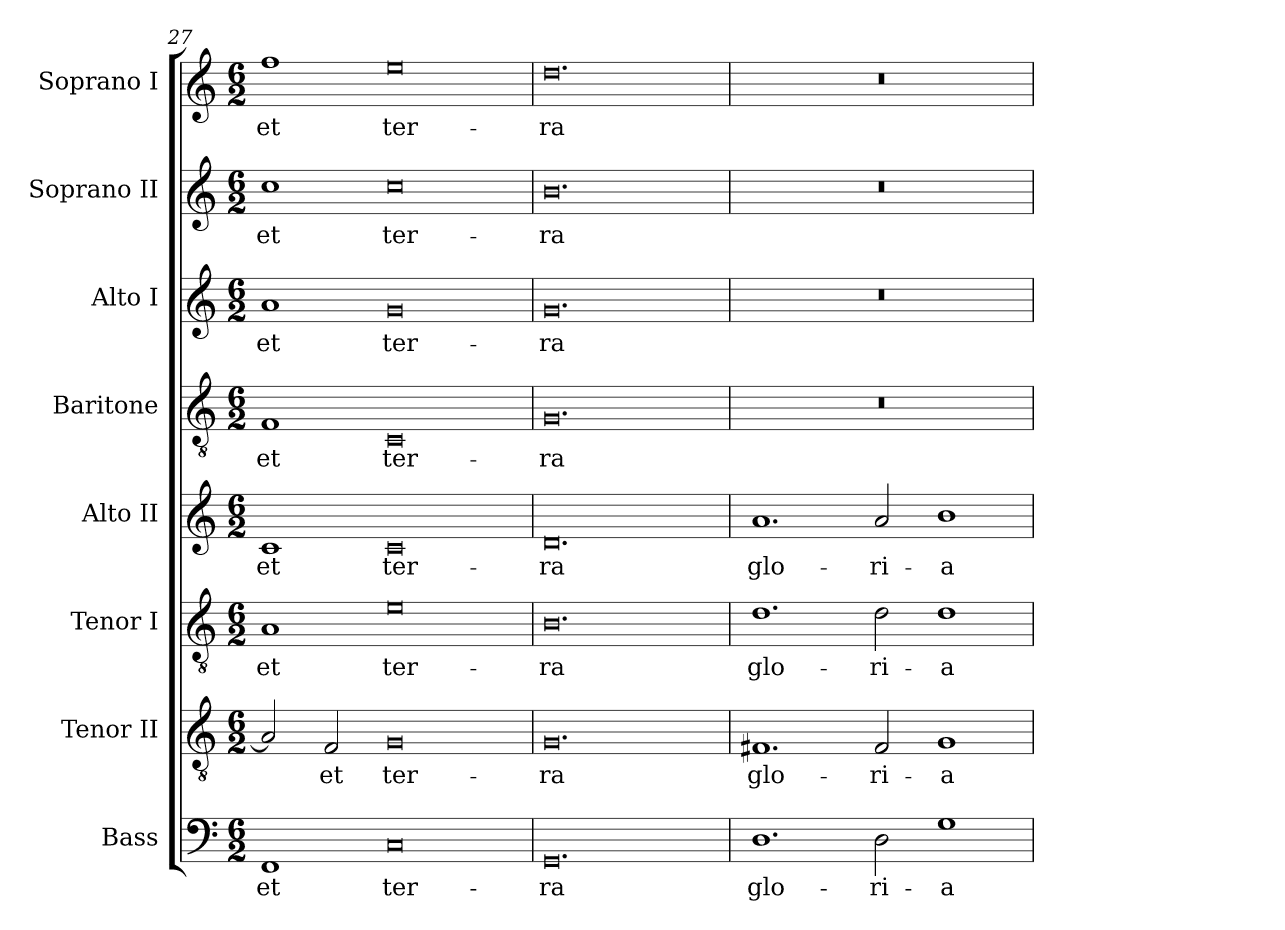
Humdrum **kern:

**kern	**text	**kern	**text	**kern	**text	**kern	**text	**kern	**text	**kern	**text	**kern	**text	**kern	**text
*part8	*part8	*part7	*part7	*part6	*part6	*part5	*part5	*part4	*part4	*part3	*part3	*part2	*part2	*part1	*part1
*staff8	*staff8	*staff7	*staff7	*staff6	*staff6	*staff5	*staff5	*staff4	*staff4	*staff3	*staff3	*staff2	*staff2	*staff1	*staff1
*I"Bass	*	*I"Tenor II	*	*I"Tenor I	*	*I"Alto II	*	*I"Baritone	*	*I"Alto I	*	*I"Soprano II	*	*I"Soprano I	*
*clefF4	*	*clefGv2	*	*clefGv2	*	*clefG2	*	*clefGv2	*	*clefG2	*	*clefG2	*	*clefG2	*
*ITrd7c12	*	*ITrd7c12	*	*ITrd7c12	*	*	*	*ITrd7c12	*	*	*	*	*	*	*
*k[]	*	*k[]	*	*k[]	*	*k[]	*	*k[]	*	*k[]	*	*k[]	*	*k[]	*
*C:	*	*C:	*	*C:	*	*C:	*	*C:	*	*C:	*	*C:	*	*C:	*
*M6/2	*	*M6/2	*	*M6/2	*	*M6/2	*	*M6/2	*	*M6/2	*	*M6/2	*	*M6/2	*
=27	=27	=27	=27	=27	=27	=27	=27	=27	=27	=27	=27	=27	=27	=27	=27
!	!LO:LY:b:color=#000000	!	!	!	!	!	!	!	!	!	!	!	!	!	!
!	!	!	!	!	!LO:LY:b:color=#000000	!	!	!	!	!	!	!	!	!	!
!	!	!	!	!	!	!	!LO:LY:b:color=#000000	!	!	!	!	!	!	!	!
!	!	!	!	!	!	!	!	!	!LO:LY:b:color=#000000	!	!	!	!	!	!
!	!	!	!	!	!	!	!	!	!	!	!LO:LY:b:color=#000000	!	!	!	!
!	!	!	!	!	!	!	!	!	!	!	!	!	!LO:LY:b:color=#000000	!	!
!	!	!	!	!	!	!	!	!	!	!	!	!	!	!	!LO:LY:b:color=#000000
1FFFi	et	2AAi/]	.	1AAi	et	1ci	et	1FFi	et	1ai	et	1cci	et	1ffi	et
!	!	!	!LO:LY:b:color=#000000	!	!	!	!	!	!	!	!	!	!	!	!
.	.	2FFi/	et	.	.	.	.	.	.	.	.	.	.	.	.
!	!LO:LY:b:color=#000000	!	!	!	!	!	!	!	!	!	!	!	!	!	!
!	!	!	!LO:LY:b:color=#000000	!	!	!	!	!	!	!	!	!	!	!	!
!	!	!	!	!	!LO:LY:b:color=#000000	!	!	!	!	!	!	!	!	!	!
!	!	!	!	!	!	!	!LO:LY:b:color=#000000	!	!	!	!	!	!	!	!
!	!	!	!	!	!	!	!	!	!LO:LY:b:color=#000000	!	!	!	!	!	!
!	!	!	!	!	!	!	!	!	!	!	!LO:LY:b:color=#000000	!	!	!	!
!	!	!	!	!	!	!	!	!	!	!	!	!	!LO:LY:b:color=#000000	!	!
!	!	!	!	!	!	!	!	!	!	!	!	!	!	!	!LO:LY:b:color=#000000
0CCi	ter-	0GGi	ter-	0Ei	ter-	0ci	ter-	0CCi	ter-	0gi	ter-	0cci	ter-	0eei	ter-
=28	=28	=28	=28	=28	=28	=28	=28	=28	=28	=28	=28	=28	=28	=28	=28
!	!LO:LY:b:color=#000000	!	!	!	!	!	!	!	!	!	!	!	!	!	!
!	!	!	!LO:LY:b:color=#000000	!	!	!	!	!	!	!	!	!	!	!	!
!	!	!	!	!	!LO:LY:b:color=#000000	!	!	!	!	!	!	!	!	!	!
!	!	!	!	!	!	!	!LO:LY:b:color=#000000	!	!	!	!	!	!	!	!
!	!	!	!	!	!	!	!	!	!LO:LY:b:color=#000000	!	!	!	!	!	!
!	!	!	!	!	!	!	!	!	!	!	!LO:LY:b:color=#000000	!	!	!	!
!	!	!	!	!	!	!	!	!	!	!	!	!	!LO:LY:b:color=#000000	!	!
!	!	!	!	!	!	!	!	!	!	!	!	!	!	!	!LO:LY:b:color=#000000
0.GGGi	-ra	0.GGi	-ra	0.BBi	-ra	0.di	-ra	0.GGi	-ra	0.gi	-ra	0.bi	-ra	0.ddi	-ra
!!LO:LB:g=z
=29	=29	=29	=29	=29	=29	=29	=29	=29	=29	=29	=29	=29	=29	=29	=29
!	!LO:LY:b:color=#000000	!	!	!	!	!	!	!	!	!	!	!	!	!	!
!	!	!	!LO:LY:b:color=#000000	!	!	!	!	!	!	!	!	!	!	!	!
!	!	!	!	!	!LO:LY:b:color=#000000	!	!	!	!	!	!	!	!	!	!
!	!	!	!	!	!	!	!LO:LY:b:color=#000000	!LO:N:vis=1	!	!LO:N:vis=1	!	!LO:N:vis=1	!	!LO:N:vis=1	!
1.DDi	glo-	1.FF#Xi	glo-	1.Di	glo-	1.ai	glo-	0.r	.	0.r	.	0.r	.	0.r	.
!	!LO:LY:b:color=#000000	!	!	!	!	!	!	!	!	!	!	!	!	!	!
!	!	!	!LO:LY:b:color=#000000	!	!	!	!	!	!	!	!	!	!	!	!
!	!	!	!	!	!LO:LY:b:color=#000000	!	!	!	!	!	!	!	!	!	!
!	!	!	!	!	!	!	!LO:LY:b:color=#000000	!	!	!	!	!	!	!	!
2DDi\	-ri-	2FF#i/	-ri-	2Di\	-ri-	2ai/	-ri-	.	.	.	.	.	.	.	.
!	!LO:LY:b:color=#000000	!	!	!	!	!	!	!	!	!	!	!	!	!	!
!	!	!	!LO:LY:b:color=#000000	!	!	!	!	!	!	!	!	!	!	!	!
!	!	!	!	!	!LO:LY:b:color=#000000	!	!	!	!	!	!	!	!	!	!
!	!	!	!	!	!	!	!LO:LY:b:color=#000000	!	!	!	!	!	!	!	!
1GGi	-a	1GGi	-a	1Di	-a	1bi	-a	.	.	.	.	.	.	.	.
=	=	=	=	=	=	=	=	=	=	=	=	=	=	=	=
*-	*-	*-	*-	*-	*-	*-	*-	*-	*-	*-	*-	*-	*-	*-	*-
